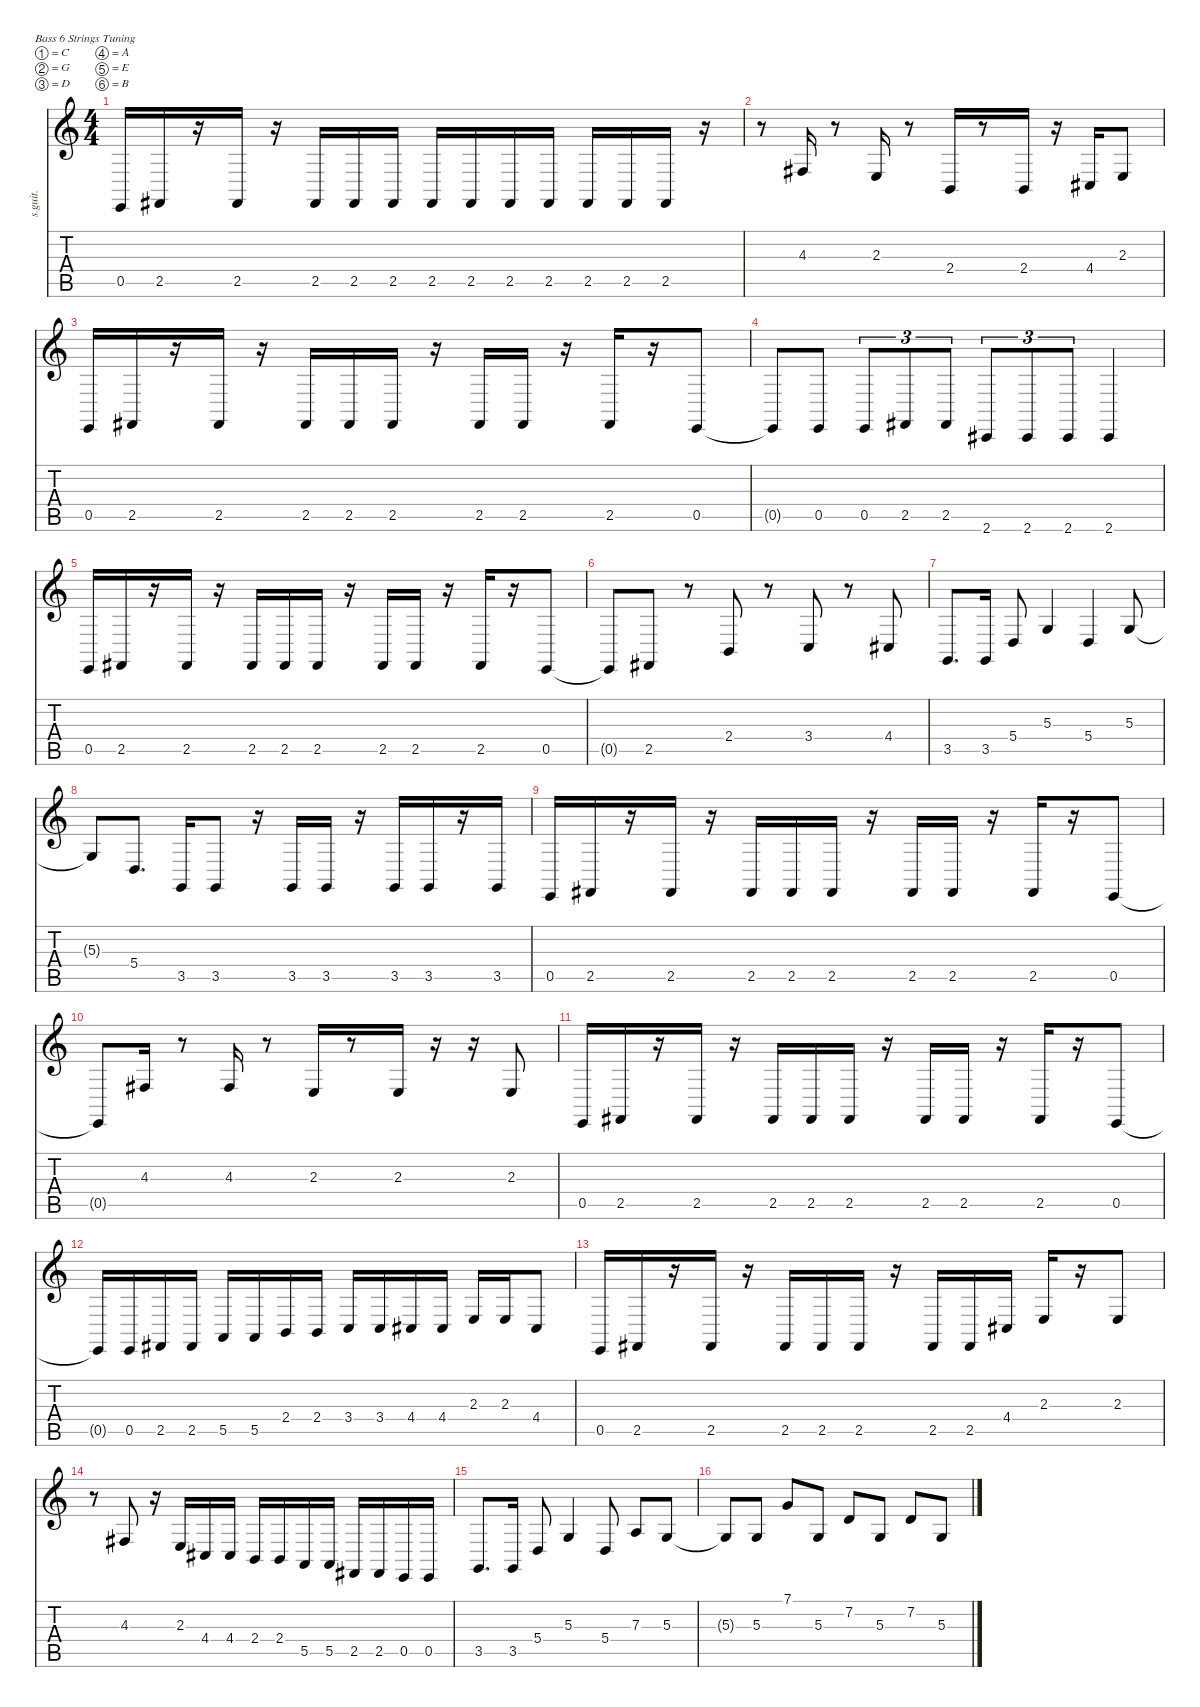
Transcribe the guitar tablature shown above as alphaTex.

\defaultSystemsLayout 4
\hideDynamics
\bracketExtendMode nobrackets
\track ("bass" "s.guit.") {instrument electricbassfinger}
\staff {score tabs}
\tuning (C3 G2 D2 A1 E1 B0)
\ts (4 4)
\beaming (8 2 2 2 2)
\tempo (128 hide)
\clef g2
\ks c
0.5.16{dy f instrument electricbassfinger} 2.5{acc #}.16 r.16 2.5{acc #}.16 r.16 2.5{acc #}.16 2.5{acc #}.16 2.5{acc #}.16 2.5{acc #}.16 2.5{acc #}.16 2.5{acc #}.16 2.5{acc #}.16 2.5{acc #}.16 2.5{acc #}.16 2.5{acc #}.16 r.16 |
r.8 4.3{acc #}.16 r.8 2.3.16 r.8 2.4.16 r.8 2.4.16 r.16 4.4{acc #}.16 2.3.8 |
0.5.16 2.5{acc #}.16 r.16 2.5{acc #}.16 r.16 2.5{acc #}.16 2.5{acc #}.16 2.5{acc #}.16 r.16 2.5{acc #}.16 2.5{acc #}.16 r.16 2.5{acc #}.16 r.16 0.5.8 |
0.5{t}.8 0.5.8 0.5.8{tu (3 2)} 2.5{acc #}.8{tu (3 2)} 2.5{acc #}.8{tu (3 2)} 2.6{acc #}.8{tu (3 2)} 2.6{acc #}.8{tu (3 2)} 2.6{acc #}.8{tu (3 2)} 2.6{acc #}.4 |
0.5.16 2.5{acc #}.16 r.16 2.5{acc #}.16 r.16 2.5{acc #}.16 2.5{acc #}.16 2.5{acc #}.16 r.16 2.5{acc #}.16 2.5{acc #}.16 r.16 2.5{acc #}.16 r.16 0.5.8 |
0.5{t}.8 2.5{acc #}.8 r.8 2.4.8 r.8 3.4.8 r.8 4.4{acc #}.8 |
3.5.8{d} 3.5.16 5.4.8 5.3.4 5.4.4 5.3.8 |
5.3{t}.8 5.4.8{d} 3.5.16 3.5.8 r.16 3.5.16 3.5.16 r.16 3.5.16 3.5.16 r.16 3.5.16 |
0.5.16 2.5{acc #}.16 r.16 2.5{acc #}.16 r.16 2.5{acc #}.16 2.5{acc #}.16 2.5{acc #}.16 r.16 2.5{acc #}.16 2.5{acc #}.16 r.16 2.5{acc #}.16 r.16 0.5.8 |
0.5{t}.8 4.3{acc #}.16 r.8 4.3{acc #}.16 r.8 2.3.16 r.8 2.3.16 r.16 r.16 2.3.8 |
0.5.16 2.5{acc #}.16 r.16 2.5{acc #}.16 r.16 2.5{acc #}.16 2.5{acc #}.16 2.5{acc #}.16 r.16 2.5{acc #}.16 2.5{acc #}.16 r.16 2.5{acc #}.16 r.16 0.5.8 |
0.5{t}.16 0.5.16 2.5{acc #}.16 2.5{acc #}.16 5.5.16 5.5.16 2.4.16 2.4.16 3.4.16 3.4.16 4.4{acc #}.16 4.4{acc #}.16 2.3.16 2.3.16 4.4{acc #}.8 |
0.5.16 2.5{acc #}.16 r.16 2.5{acc #}.16 r.16 2.5{acc #}.16 2.5{acc #}.16 2.5{acc #}.16 r.16 2.5{acc #}.16 2.5{acc #}.16 4.4{acc #}.16 2.3.16 r.16 2.3.8 |
r.8 4.3{acc #}.8 r.16 2.3.16 4.4{acc #}.16 4.4{acc #}.16 2.4.16 2.4.16 5.5.16 5.5.16 2.5{acc #}.16 2.5{acc #}.16 0.5.16 0.5.16 |
3.5.8{d} 3.5.16 5.4.8 5.3.4 5.4.8 7.3.8 5.3.8 |
5.3{t}.8 5.3.8 7.1.8 5.3.8 7.2.8 5.3.8 7.2.8 5.3.8
